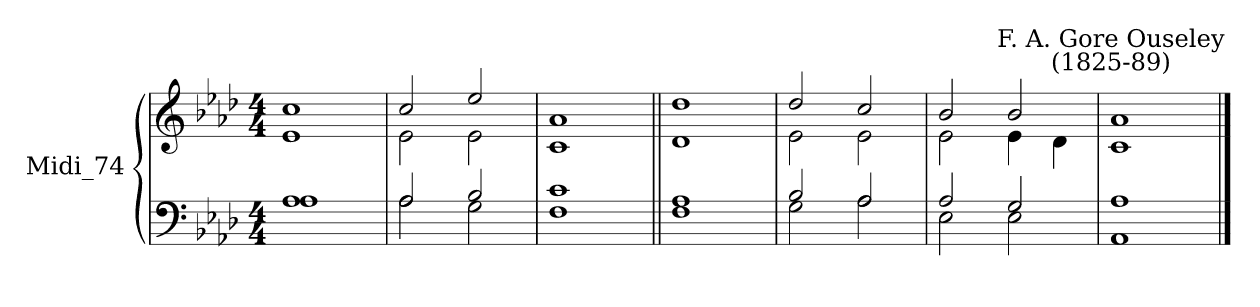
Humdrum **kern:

**kern	**kern
*part2	*part1
*staff2	*staff1
*I"Midi_74	*I"Midi_74
*clefF4	*clefG2
*k[b-e-a-d-]	*k[b-e-a-d-]
*A-:	*A-:
*M4/4	*M4/4
=1	=1
*^	*^
1A-/	1A-\	1cc\	1e-\
=2	=2	=2	=2
2A-/	2A-\	2cc/	2e-\
2B-/	2G\	2ee-/	2e-\
=3	=3	=3	=3
1c/	1F\	1a-/	1c\
=4||	=4||	=4||	=4||
1A-/	1F\	1dd-/	1d-\
=5	=5	=5	=5
2B-/	2G\	2dd-/	2e-\
2A-/	2A-\	2cc/	2e-\
=6	=6	=6	=6
2A-/	2E-\	2b-/	2e-\
2G/	2E-\	2b-/	4e-\
.	.	.	4d-\
=7	=7	=7	=7
!	!	!LO:TX:a:cj:t=F. A. Gore Ouseley\n(1825-89)	!
1A-/	1AA-\	1a-/	1c\
*v	*v	*	*
*	*v	*v
==	==
*-	*-
